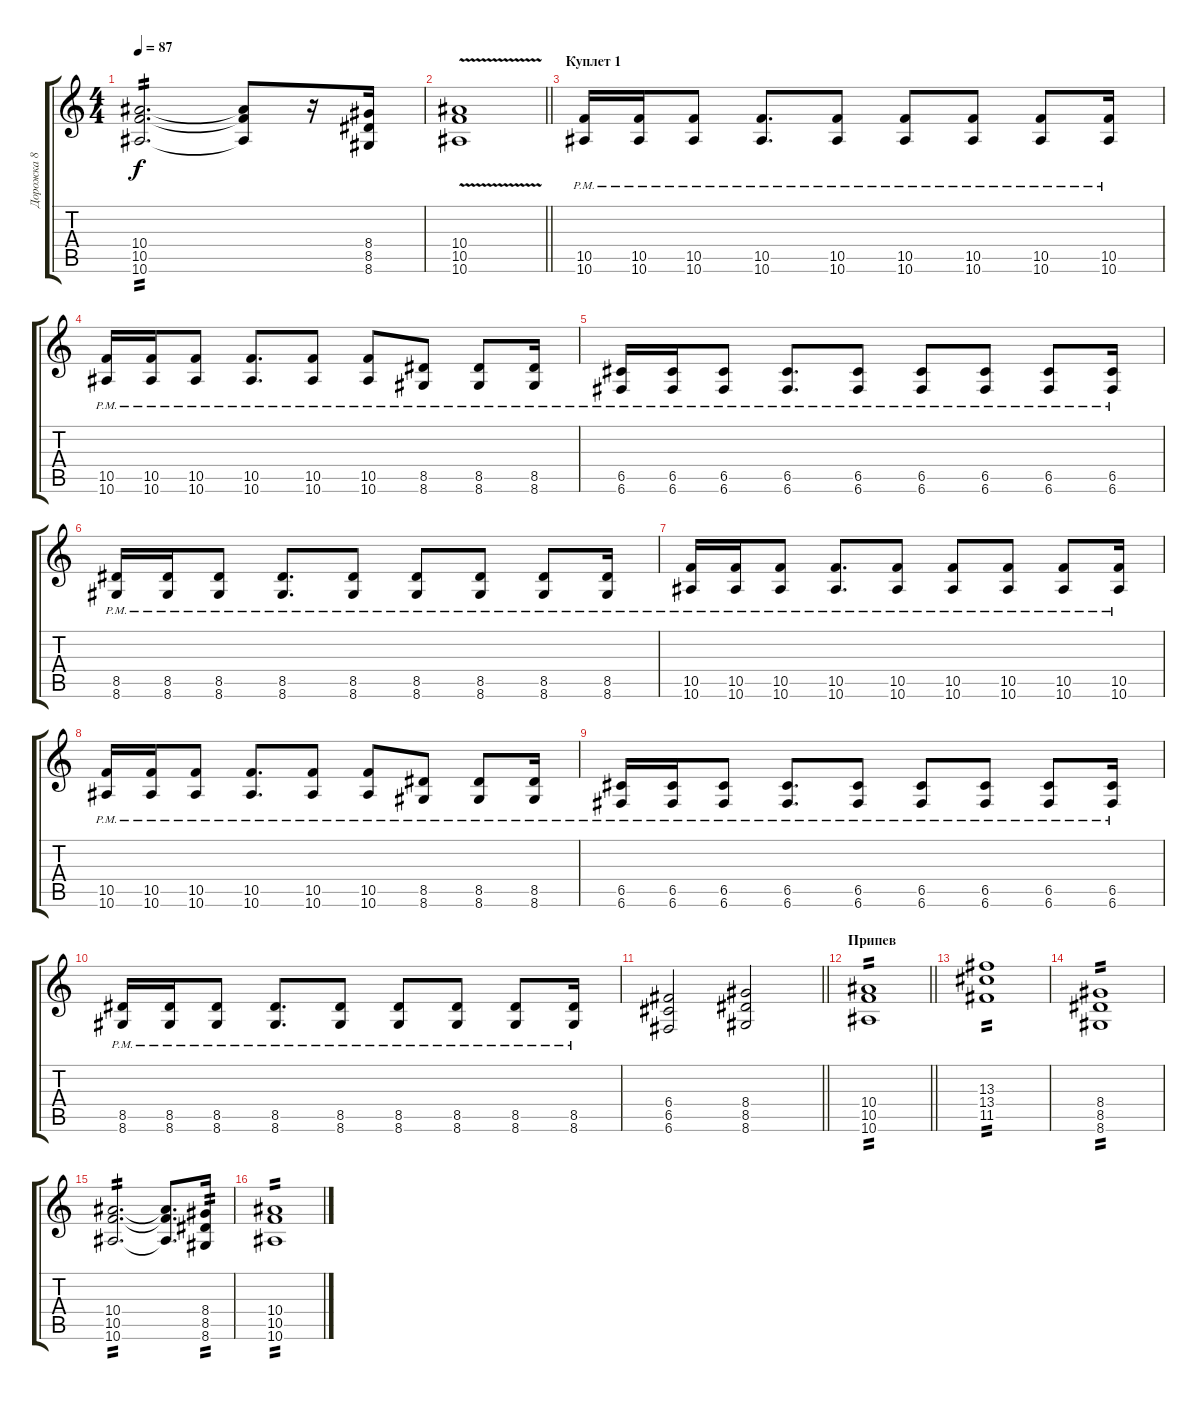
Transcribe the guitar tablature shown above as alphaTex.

\track ("Дорожка 8" "Дорожка 8") {instrument acousticguitarsteel}
\staff {score tabs}
\tuning (D4 A3 F3 C3 G2 C2) {hide}
\ts (4 4)
\tempo 87
\clef g2
\ks c
(10.4 10.5 10.6).2{d tp 2 dy f} (10.4{t} 10.5{t} 10.6{t}).8 r.16 (8.4 8.5 8.6).16 |
\barLineRight lightlight
(10.4{v} 10.5{v} 10.6{v}).1 |
\section ("" "Куплет 1")
(10.5{pm} 10.6{pm}).16 (10.5{pm} 10.6{pm}).16 (10.5{pm} 10.6{pm}).8 (10.5{pm} 10.6{pm}).8{d} (10.5{pm} 10.6{pm}).8 (10.5{pm} 10.6{pm}).8 (10.5{pm} 10.6{pm}).8 (10.5{pm} 10.6{pm}).8 (10.5{pm} 10.6{pm}).16 |
(10.5{pm} 10.6{pm}).16 (10.5{pm} 10.6{pm}).16 (10.5{pm} 10.6{pm}).8 (10.5{pm} 10.6{pm}).8{d} (10.5{pm} 10.6{pm}).8 (10.5{pm} 10.6{pm}).8 (8.5{pm} 8.6{pm}).8 (8.5{pm} 8.6{pm}).8 (8.5{pm} 8.6).16 |
(6.5{pm} 6.6{pm}).16 (6.5{pm} 6.6{pm}).16 (6.5{pm} 6.6{pm}).8 (6.5{pm} 6.6{pm}).8{d} (6.5{pm} 6.6{pm}).8 (6.5{pm} 6.6{pm}).8 (6.5{pm} 6.6{pm}).8 (6.5{pm} 6.6{pm}).8 (6.5{pm} 6.6{pm}).16 |
(8.5{pm} 8.6{pm}).16 (8.5{pm} 8.6{pm}).16 (8.5{pm} 8.6{pm}).8 (8.5{pm} 8.6{pm}).8{d} (8.5{pm} 8.6{pm}).8 (8.5{pm} 8.6{pm}).8 (8.5{pm} 8.6{pm}).8 (8.5{pm} 8.6{pm}).8 (8.5{pm} 8.6{pm}).16 |
(10.5{pm} 10.6{pm}).16 (10.5{pm} 10.6{pm}).16 (10.5{pm} 10.6{pm}).8 (10.5{pm} 10.6{pm}).8{d} (10.5{pm} 10.6{pm}).8 (10.5{pm} 10.6{pm}).8 (10.5{pm} 10.6{pm}).8 (10.5{pm} 10.6{pm}).8 (10.5{pm} 10.6{pm}).16 |
(10.5{pm} 10.6{pm}).16 (10.5{pm} 10.6{pm}).16 (10.5{pm} 10.6{pm}).8 (10.5{pm} 10.6{pm}).8{d} (10.5{pm} 10.6{pm}).8 (10.5{pm} 10.6{pm}).8 (8.5{pm} 8.6{pm}).8 (8.5{pm} 8.6{pm}).8 (8.5{pm} 8.6).16 |
(6.5{pm} 6.6{pm}).16 (6.5{pm} 6.6{pm}).16 (6.5{pm} 6.6{pm}).8 (6.5{pm} 6.6{pm}).8{d} (6.5{pm} 6.6{pm}).8 (6.5{pm} 6.6{pm}).8 (6.5{pm} 6.6{pm}).8 (6.5{pm} 6.6{pm}).8 (6.5{pm} 6.6{pm}).16 |
(8.5{pm} 8.6{pm}).16 (8.5{pm} 8.6{pm}).16 (8.5{pm} 8.6{pm}).8 (8.5{pm} 8.6{pm}).8{d} (8.5{pm} 8.6{pm}).8 (8.5{pm} 8.6{pm}).8 (8.5{pm} 8.6{pm}).8 (8.5{pm} 8.6{pm}).8 (8.5{pm} 8.6{pm}).16 |
\barLineRight lightlight
(6.4 6.5 6.6).2 (8.4 8.5 8.6).2 |
\section ("" "Припев")
\barLineRight lightlight
(10.4 10.5 10.6).1{tp 2 volume 16 instrument distortionguitar} |
(13.3 13.4 11.5).1{tp 2} |
(8.4 8.5 8.6).1{tp 2} |
(10.4 10.5 10.6).2{d tp 2} (10.4{t} 10.5{t} 10.6{t}).8{d} (8.4 8.5 8.6).16{tp 2} |
(10.4 10.5 10.6).1{tp 2 volume 16 instrument distortionguitar}
